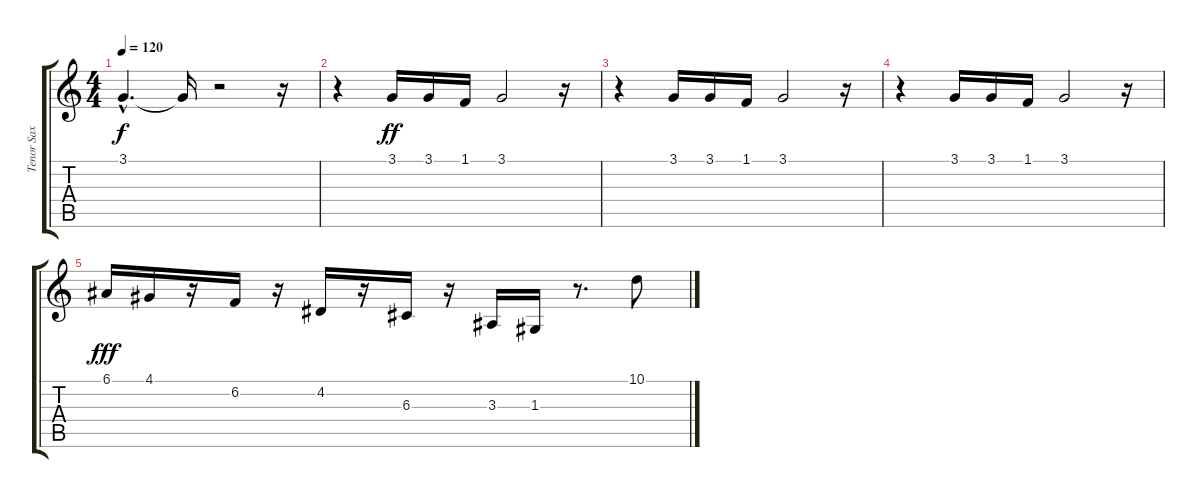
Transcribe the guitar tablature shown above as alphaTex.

\track ("Tenor Sax" "Tenor Sax") {instrument tenorsax}
\staff {score tabs}
\tuning (E4 B3 G3 D3 A2 E2) {hide}
\ts (4 4)
\tempo 120
\clef g2
\ks c
3.1{hac t}.4{d dy f} 3.1{t}.16 r.2 r.16 |
r.4 3.1.16{dy ff} 3.1.16 1.1.16 3.1.2 r.16 |
r.4 3.1.16 3.1.16 1.1.16 3.1.2 r.16 |
r.4 3.1.16 3.1.16 1.1.16 3.1.2 r.16 |
6.1.16{dy fff} 4.1.16 r.16 6.2.16 r.16 4.2.16 r.16 6.3.16 r.16 3.3.16 1.3.16 r.8{d} 10.1.8
